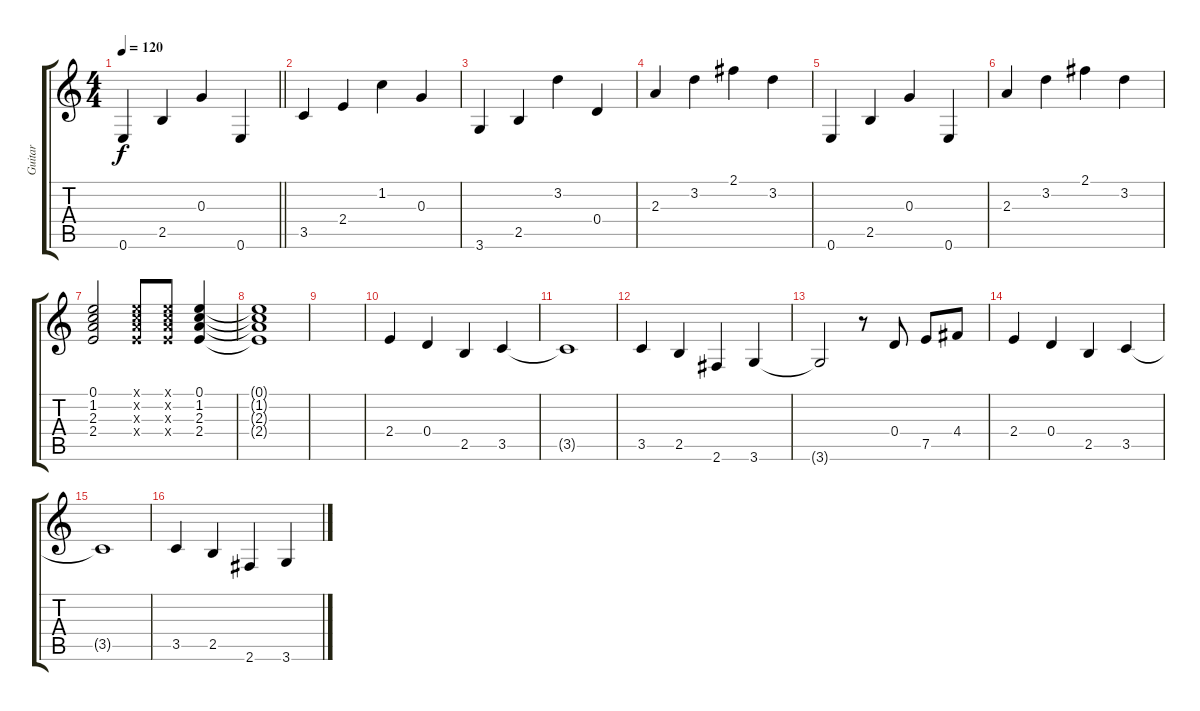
\track ("Guitar" "Guitar") {instrument acousticguitarsteel}
\staff {score tabs}
\tuning (E4 B3 G3 D3 A2 E2) {hide}
\ts (4 4)
\tempo 120
\clef g2
\barLineRight lightlight
\ks c
0.6.4{dy f} 2.5.4 0.3.4 0.6.4 |
3.5.4 2.4.4 1.2.4 0.3.4 |
3.6.4 2.5.4 3.2.4 0.4.4 |
2.3.4 3.2.4 2.1.4 3.2.4 |
0.6.4 2.5.4 0.3.4 0.6.4 |
2.3.4 3.2.4 2.1.4 3.2.4 |
(0.1 1.2 2.3 2.4).2 (0.1{x} 1.2{x} 2.3{x} 2.4{x}).8 (0.1{x} 1.2{x} 2.3{x} 2.4{x}).8 (0.1 1.2 2.3 2.4).4 |
(0.1{t} 1.2{t} 2.3{t} 2.4{t}).1 |
|
2.4.4 0.4.4 2.5.4 3.5.4 |
3.5{t}.1 |
3.5.4 2.5.4 2.6.4 3.6.4 |
3.6{t}.2 r.8 0.4.8 7.5.8 4.4.8 |
2.4.4 0.4.4 2.5.4 3.5.4 |
3.5{t}.1 |
3.5.4 2.5.4 2.6.4 3.6.4
